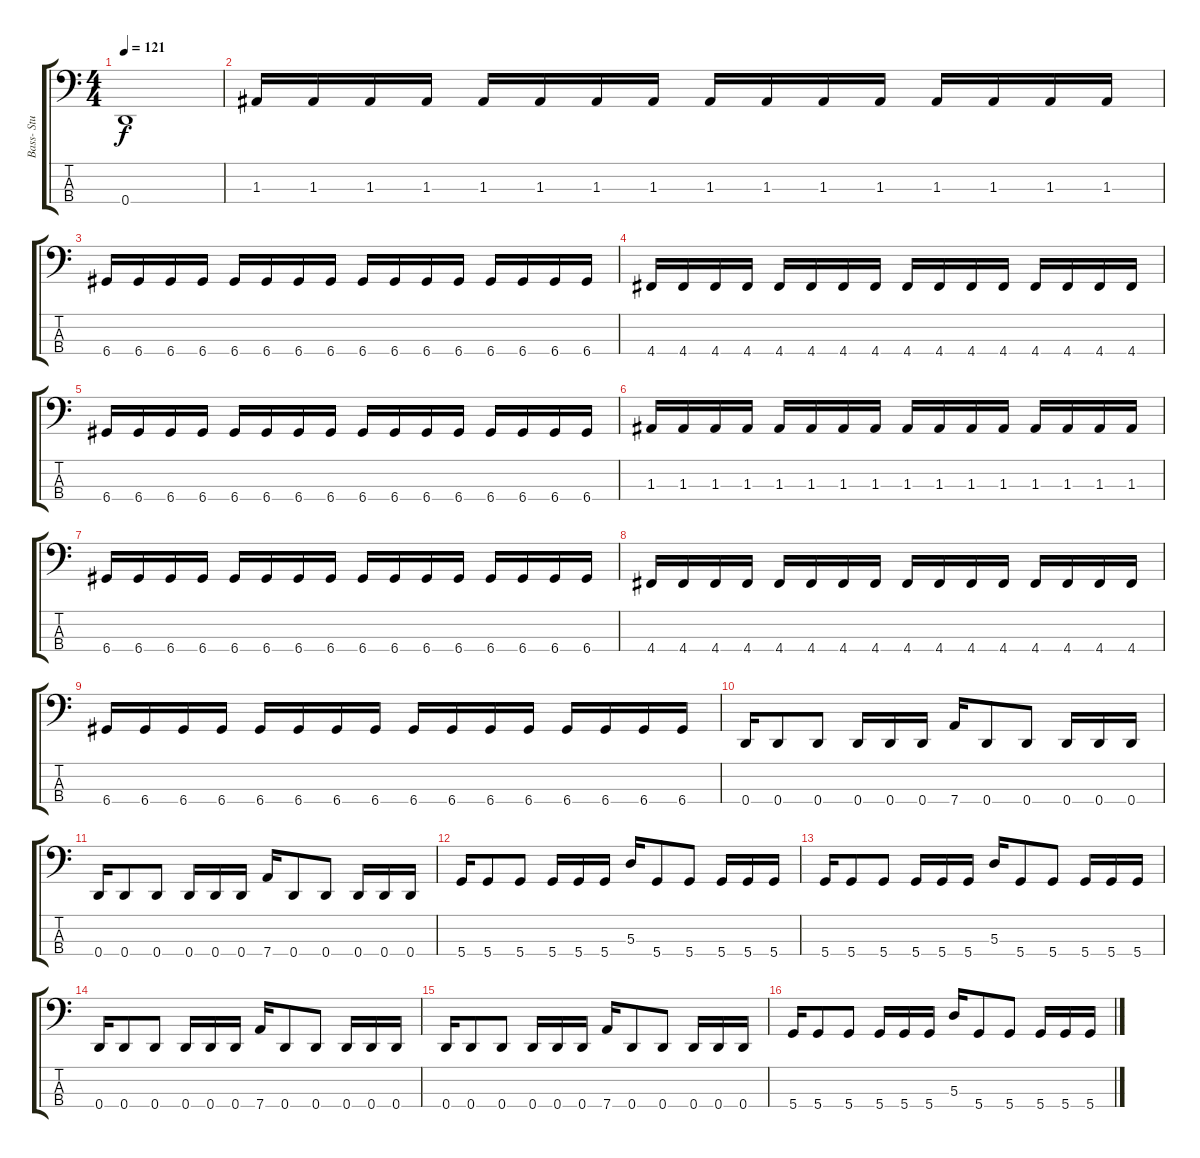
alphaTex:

\track ("Bass- Stu" "Bass- Stu") {instrument electricbassfinger}
\staff {score tabs}
\tuning (G2 D2 A1 D1) {hide}
\ts (4 4)
\tempo 121
\clef f4
\ks c
0.4.1{dy f} |
1.3.16 1.3.16 1.3.16 1.3.16 1.3.16 1.3.16 1.3.16 1.3.16 1.3.16 1.3.16 1.3.16 1.3.16 1.3.16 1.3.16 1.3.16 1.3.16 |
6.4.16 6.4.16 6.4.16 6.4.16 6.4.16 6.4.16 6.4.16 6.4.16 6.4.16 6.4.16 6.4.16 6.4.16 6.4.16 6.4.16 6.4.16 6.4.16 |
4.4.16 4.4.16 4.4.16 4.4.16 4.4.16 4.4.16 4.4.16 4.4.16 4.4.16 4.4.16 4.4.16 4.4.16 4.4.16 4.4.16 4.4.16 4.4.16 |
6.4.16 6.4.16 6.4.16 6.4.16 6.4.16 6.4.16 6.4.16 6.4.16 6.4.16 6.4.16 6.4.16 6.4.16 6.4.16 6.4.16 6.4.16 6.4.16 |
1.3.16 1.3.16 1.3.16 1.3.16 1.3.16 1.3.16 1.3.16 1.3.16 1.3.16 1.3.16 1.3.16 1.3.16 1.3.16 1.3.16 1.3.16 1.3.16 |
6.4.16 6.4.16 6.4.16 6.4.16 6.4.16 6.4.16 6.4.16 6.4.16 6.4.16 6.4.16 6.4.16 6.4.16 6.4.16 6.4.16 6.4.16 6.4.16 |
4.4.16 4.4.16 4.4.16 4.4.16 4.4.16 4.4.16 4.4.16 4.4.16 4.4.16 4.4.16 4.4.16 4.4.16 4.4.16 4.4.16 4.4.16 4.4.16 |
6.4.16 6.4.16 6.4.16 6.4.16 6.4.16 6.4.16 6.4.16 6.4.16 6.4.16 6.4.16 6.4.16 6.4.16 6.4.16 6.4.16 6.4.16 6.4.16 |
0.4.16 0.4.8 0.4.8 0.4.16 0.4.16 0.4.16 7.4.16 0.4.8 0.4.8 0.4.16 0.4.16 0.4.16 |
0.4.16 0.4.8 0.4.8 0.4.16 0.4.16 0.4.16 7.4.16 0.4.8 0.4.8 0.4.16 0.4.16 0.4.16 |
5.4.16 5.4.8 5.4.8 5.4.16 5.4.16 5.4.16 5.3.16 5.4.8 5.4.8 5.4.16 5.4.16 5.4.16 |
5.4.16 5.4.8 5.4.8 5.4.16 5.4.16 5.4.16 5.3.16 5.4.8 5.4.8 5.4.16 5.4.16 5.4.16 |
0.4.16 0.4.8 0.4.8 0.4.16 0.4.16 0.4.16 7.4.16 0.4.8 0.4.8 0.4.16 0.4.16 0.4.16 |
0.4.16 0.4.8 0.4.8 0.4.16 0.4.16 0.4.16 7.4.16 0.4.8 0.4.8 0.4.16 0.4.16 0.4.16 |
5.4.16 5.4.8 5.4.8 5.4.16 5.4.16 5.4.16 5.3.16 5.4.8 5.4.8 5.4.16 5.4.16 5.4.16
